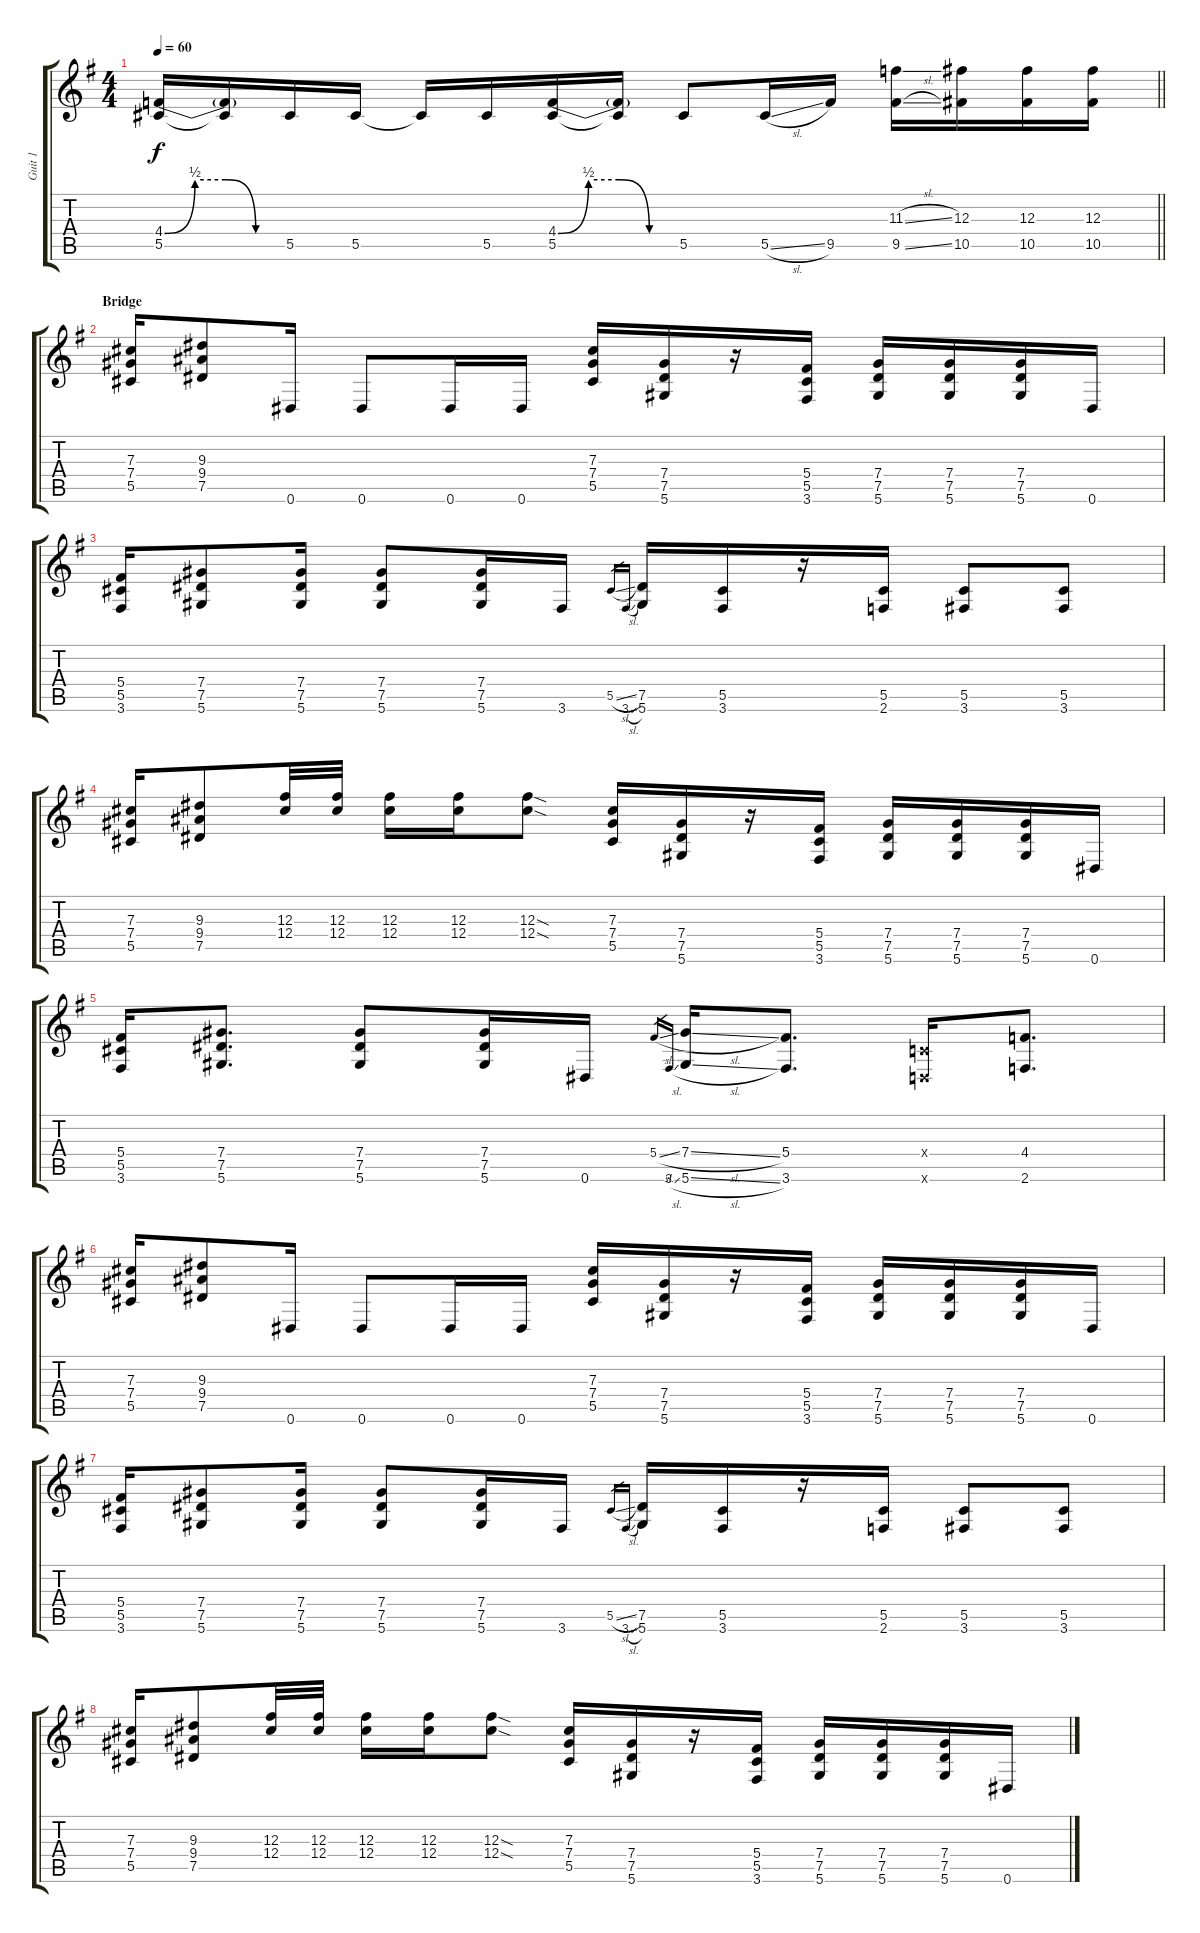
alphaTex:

\track ("Guit 1" "Guit 1") {instrument overdrivenguitar}
\staff {score tabs}
\tuning (Eb4 Bb3 Gb3 Db3 Ab2 Eb2) {hide}
\ts (4 4)
\tempo 60
\clef g2
\barLineRight lightlight
\ks g
(4.4{be (custom 0 0 15 2 30 2 45 0 60 0)} 5.5).16{dy f} (4.4{t} 5.5{t}).16 5.5.16 5.5.16 5.5{t}.16 5.5.16 (4.4{be (custom 0 0 15 2 30 2 45 0 60 0)} 5.5).16 (4.4{t} 5.5{t}).16 5.5.8 5.5{sl}.16 9.5.16 (11.3{sl} 9.5{sl}).16 (12.3 10.5).16 (12.3 10.5).16 (12.3 10.5).16 |
\section ("" "Bridge")
(7.3 7.4 5.5).16 (9.3 9.4 7.5).8 0.6.16 0.6.8 0.6.16 0.6.16 (7.3 7.4 5.5).16 (7.4 7.5 5.6).16 r.16 (5.4 5.5 3.6).16 (7.4 7.5 5.6).16 (7.4 7.5 5.6).16 (7.4 7.5 5.6).16 0.6.16 |
(5.4 5.5 3.6).16 (7.4 7.5 5.6).8 (7.4 7.5 5.6).16 (7.4 7.5 5.6).8 (7.4 7.5 5.6).16 3.6.16 5.5{sl}.16{gr} 3.6{sl}.16{gr} (7.5 5.6).16 (5.5 3.6).16 r.16 (5.5 2.6).16 (5.5 3.6).8 (5.5 3.6).8 |
(7.3 7.4 5.5).16 (9.3 9.4 7.5).8 (12.3 12.4).32 (12.3 12.4).32 (12.3 12.4).16 (12.3 12.4).16 (12.3{sod} 12.4{sod}).8 (7.3 7.4 5.5).16 (7.4 7.5 5.6).16 r.16 (5.4 5.5 3.6).16 (7.4 7.5 5.6).16 (7.4 7.5 5.6).16 (7.4 7.5 5.6).16 0.6.16 |
(5.4 5.5 3.6).16 (7.4 7.5 5.6).8{d} (7.4 7.5 5.6).8 (7.4 7.5 5.6).16 0.6.16 5.4{sl}.16{gr} 3.6{sl}.16{gr} (7.4{sl} 5.6{sl}).16 (5.4 3.6).8{d} (-1.4{x} -1.6{x}).16 (4.4 2.6).8{d} |
(7.3 7.4 5.5).16 (9.3 9.4 7.5).8 0.6.16 0.6.8 0.6.16 0.6.16 (7.3 7.4 5.5).16 (7.4 7.5 5.6).16 r.16 (5.4 5.5 3.6).16 (7.4 7.5 5.6).16 (7.4 7.5 5.6).16 (7.4 7.5 5.6).16 0.6.16 |
(5.4 5.5 3.6).16 (7.4 7.5 5.6).8 (7.4 7.5 5.6).16 (7.4 7.5 5.6).8 (7.4 7.5 5.6).16 3.6.16 5.5{sl}.16{gr} 3.6{sl}.16{gr} (7.5 5.6).16 (5.5 3.6).16 r.16 (5.5 2.6).16 (5.5 3.6).8 (5.5 3.6).8 |
(7.3 7.4 5.5).16 (9.3 9.4 7.5).8 (12.3 12.4).32 (12.3 12.4).32 (12.3 12.4).16 (12.3 12.4).16 (12.3{sod} 12.4{sod}).8 (7.3 7.4 5.5).16 (7.4 7.5 5.6).16 r.16 (5.4 5.5 3.6).16 (7.4 7.5 5.6).16 (7.4 7.5 5.6).16 (7.4 7.5 5.6).16 0.6.16
